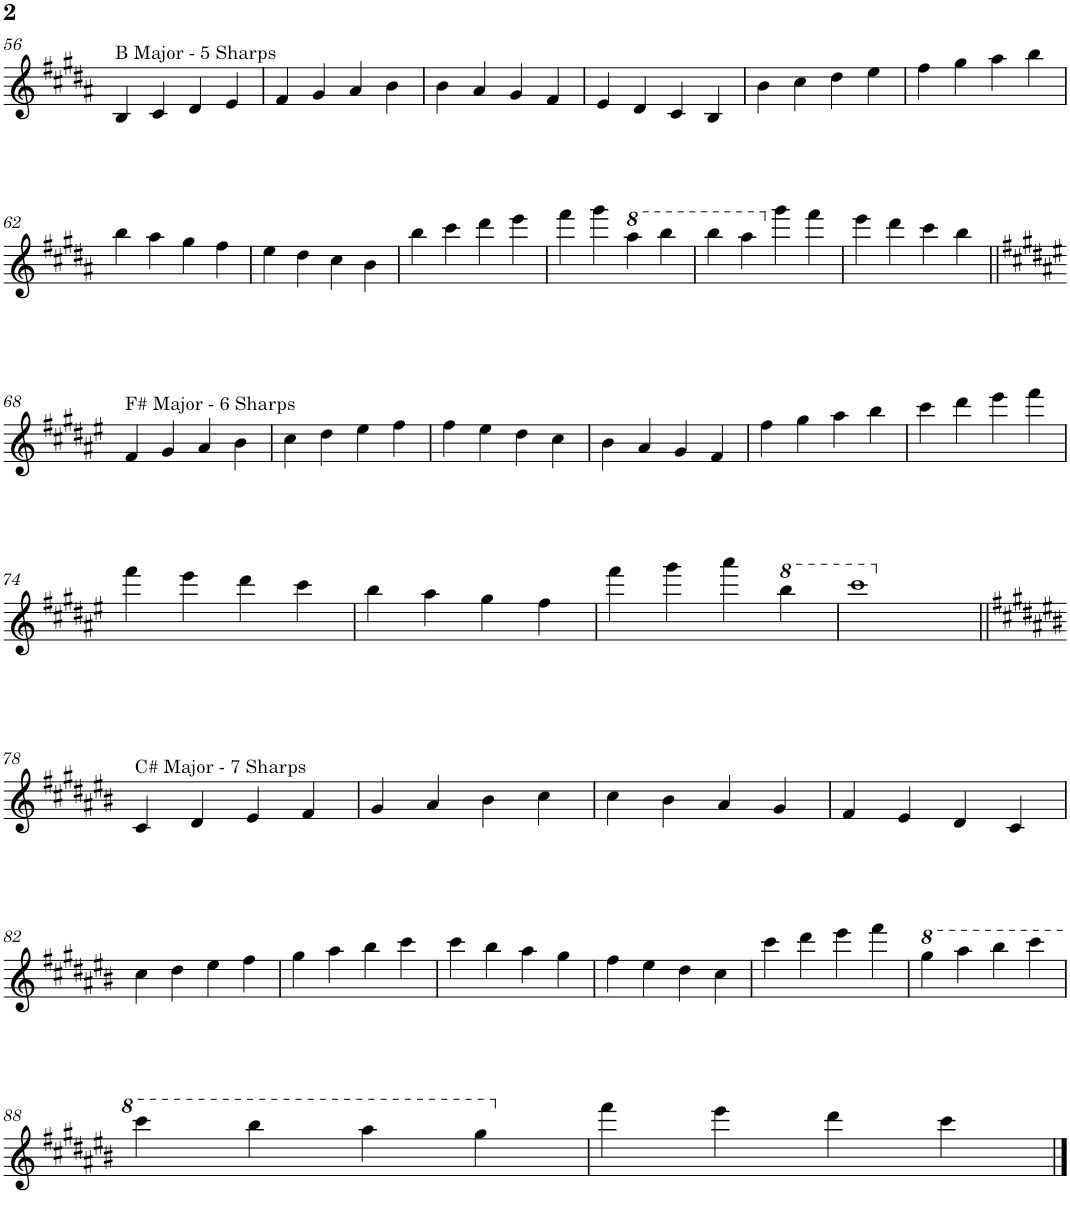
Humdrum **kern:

**kern
*part1
*staff1
*I"Alto Saxophone
*I'A. Sax.
!!LO:PB:g=z
*clefG2
*Trd5c9
*k[f#c#g#d#a#]
*M4/4
=56
!LO:TX:a:t=B Major - 5 Sharps
4B/
4c#/
4d#/
4e/
=57
4f#/
4g#/
4a#/
4b\
=58
4b\
4a#/
4g#/
4f#/
=59
4e/
4d#/
4c#/
4B/
=60
4b\
4cc#\
4dd#\
4ee\
=61
4ff#\
4gg#\
4aa#\
4bb\
!!LO:LB:g=z
=62
4bb\
4aa#\
4gg#\
4ff#\
=63
4ee\
4dd#\
4cc#\
4b\
=64
4bb\
4ccc#\
4ddd#\
4eee\
=65
4fff#\
4ggg#\
*8va
4aaa#\
4bbb\
=66
4bbb\
4aaa#\
*X8va
4ggg#\
4fff#\
=67
4eee\
4ddd#\
4ccc#\
4bb\
!!LO:LB:g=z
=68||
*k[f#c#g#d#a#e#]
!LO:TX:a:t=F# Major - 6 Sharps
4f#/
4g#/
4a#/
4b\
=69
4cc#\
4dd#\
4ee#\
4ff#\
=70
4ff#\
4ee#\
4dd#\
4cc#\
=71
4b\
4a#/
4g#/
4f#/
=72
4ff#\
4gg#\
4aa#\
4bb\
=73
4ccc#\
4ddd#\
4eee#\
4fff#\
!!LO:LB:g=z
=74
*k[f#c#g#d#a#e#]
4fff#\
4eee#\
4ddd#\
4ccc#\
=75
4bb\
4aa#\
4gg#\
4ff#\
=76
4fff#\
4ggg#\
4aaa#\
*8va
4bbb\
=77
1cccc#
!!LO:LB:g=z
=78||
*k[f#c#g#d#a#e#b#]
*X8va
!LO:TX:a:t=C# Major - 7 Sharps
4c#/
4d#/
4e#/
4f#/
=79
4g#/
4a#/
4b#\
4cc#\
=80
4cc#\
4b#\
4a#/
4g#/
=81
4f#/
4e#/
4d#/
4c#/
!!LO:LB:g=z
=82
*k[f#c#g#d#a#e#b#]
4cc#\
4dd#\
4ee#\
4ff#\
=83
4gg#\
4aa#\
4bb#\
4ccc#\
=84
4ccc#\
4bb#\
4aa#\
4gg#\
=85
4ff#\
4ee#\
4dd#\
4cc#\
=86
4ccc#\
4ddd#\
4eee#\
4fff#\
=87
*8va
4ggg#\
4aaa#\
4bbb#\
4cccc#\
!!LO:LB:g=z
=88
4cccc#\
4bbb#\
4aaa#\
4ggg#\
=89
*X8va
4fff#\
4eee#\
4ddd#\
4ccc#\
==
*-
